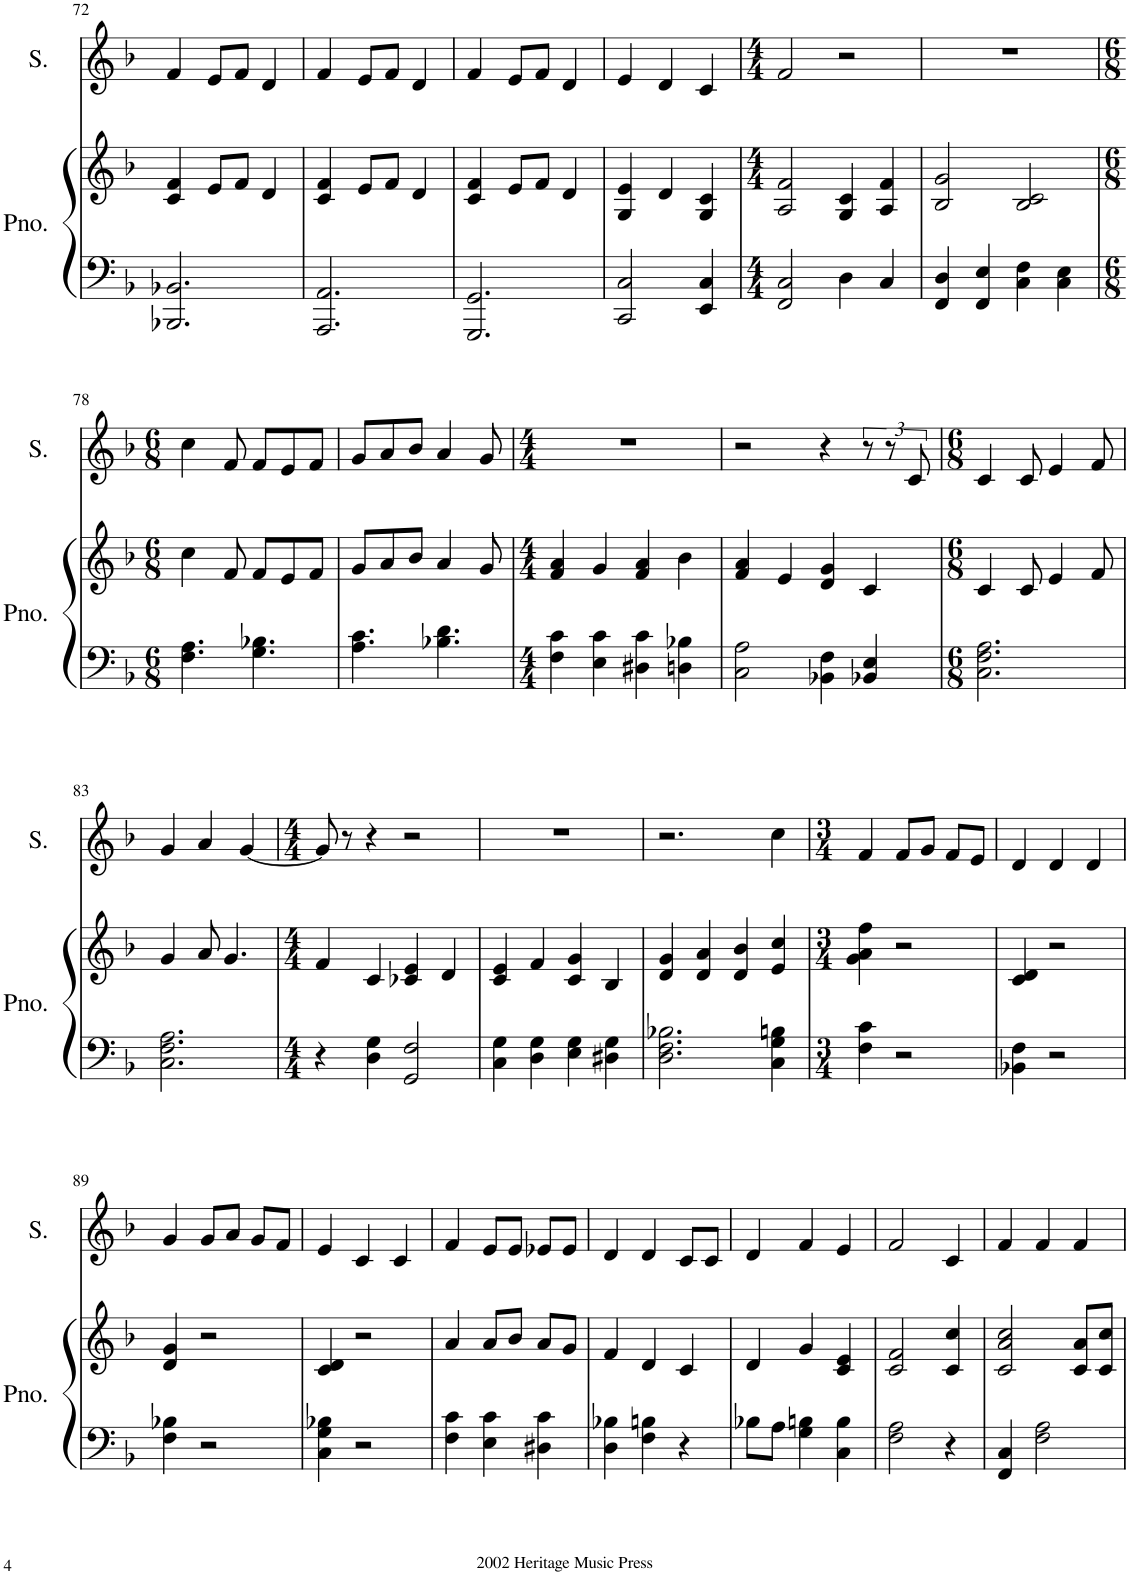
**kern	**kern	**kern
*part2	*part2	*part1
*staff3	*staff2	*staff1
*I"Piano	*	*I"Soprano
*I'Pno.	*	*I'S.
!!LO:PB:g=z
*clefF4	*clefG2	*clefG2
*k[b-]	*k[b-]	*k[b-]
*M3/4	*M3/4	*M3/4
=72	=72	=72
2.BBB-X/ 2.BB-X/	4c/ 4f/	4f/
.	8e/L	8e/L
.	8f/J	8f/J
.	4d/	4d/
=73	=73	=73
2.AAA/ 2.AA/	4c/ 4f/	4f/
.	8e/L	8e/L
.	8f/J	8f/J
.	4d/	4d/
=74	=74	=74
2.GGG/ 2.GG/	4c/ 4f/	4f/
.	8e/L	8e/L
.	8f/J	8f/J
.	4d/	4d/
=75	=75	=75
2CC/ 2C/	4G/ 4e/	4e/
.	4d/	4d/
4EE/ 4C/	4G/ 4c/	4c/
=76	=76	=76
*M4/4	*M4/4	*M4/4
2FF/ 2C/	2A/ 2f/	2f/
4D\	4G/ 4c/	2r
4C/	4A/ 4f/	.
=77	=77	=77
4FF/ 4D/	2B-/ 2g/	1r
4FF/ 4E/	.	.
4C\ 4F\	2B-/ 2c/	.
4C\ 4E\	.	.
!!LO:LB:g=z
=78	=78	=78
*M6/8	*M6/8	*M6/8
4.F\ 4.A\	4cc\	4cc\
.	8f/	8f/
4.G\ 4.B-X\	8f/L	8f/L
.	8e/	8e/
.	8f/J	8f/J
=79	=79	=79
4.A\ 4.c\	8g/L	8g/L
.	8a/	8a/
.	8b-/J	8b-/J
4.B-X\ 4.d\	4a/	4a/
.	8g/	8g/
=80	=80	=80
*M4/4	*M4/4	*M4/4
4F\ 4c\	4f/ 4a/	1r
4E\ 4c\	4g/	.
4D#X\ 4c\	4f/ 4a/	.
4Dn\ 4B-X\	4b-\	.
=81	=81	=81
2C\ 2A\	4f/ 4a/	2r
.	4e/	.
4BB-X\ 4F\	4d/ 4g/	4r
4BB-X/ 4E/	4c/	12r
.	.	12r
.	.	12c/
=82	=82	=82
*M6/8	*M6/8	*M6/8
2.C\ 2.F\ 2.A\	4c/	4c/
.	8c/	8c/
.	4e/	4e/
.	8f/	8f/
!!LO:LB:g=z
=83	=83	=83
2.C\ 2.F\ 2.A\	4g/	4g/
.	8a/	4a/
.	4.g/	.
.	.	[4g/
=84	=84	=84
*M4/4	*M4/4	*M4/4
4r	4f/	8g/]
.	.	8r
4D\ 4G\	4c/	4r
2GG/ 2F/	4c-X/ 4e/	2r
.	4d/	.
=85	=85	=85
4C\ 4G\	4c/ 4e/	1r
4D\ 4G\	4f/	.
4E\ 4G\	4c/ 4g/	.
4D#X\ 4G\	4B-/	.
=86	=86	=86
2.D\ 2.F\ 2.B-X\	4d/ 4g/	2.r
.	4d/ 4a/	.
.	4d/ 4b-/	.
4C\ 4G\ 4Bn\	4e/ 4cc/	4cc\
=87	=87	=87
*M3/4	*M3/4	*M3/4
4F\ 4c\	4g\ 4a\ 4ff\	4f/
2r	2r	8f/L
.	.	8g/J
.	.	8f/L
.	.	8e/J
=88	=88	=88
4BB-X\ 4F\	4c/ 4d/	4d/
2r	2r	4d/
.	.	4d/
!!LO:LB:g=z
=89	=89	=89
4F\ 4B-X\	4d/ 4g/	4g/
2r	2r	8g/L
.	.	8a/J
.	.	8g/L
.	.	8f/J
=90	=90	=90
4C\ 4G\ 4B-X\	4c/ 4d/	4e/
2r	2r	4c/
.	.	4c/
=91	=91	=91
4F\ 4c\	4a/	4f/
4E\ 4c\	8a/L	8e/L
.	8b-/J	8e/J
4D#X\ 4c\	8a/L	8e-X/L
.	8g/J	8e-/J
=92	=92	=92
4D\ 4B-X\	4f/	4d/
4F\ 4Bn\	4d/	4d/
4r	4c/	8c/L
.	.	8c/J
=93	=93	=93
8B-X\L	4d/	4d/
8A\J	.	.
4G\ 4Bn\	4g/	4f/
4C\ 4B\	4c/ 4e/	4e/
=94	=94	=94
2F\ 2A\	2c/ 2f/	2f/
4r	4c/ 4cc/	4c/
=95	=95	=95
4FF/ 4C/	2c/ 2a/ 2cc/	4f/
2F\ 2A\	.	4f/
.	8c/ 8a/L	4f/
.	8c/ 8cc/J	.
=	=	=
*-	*-	*-
